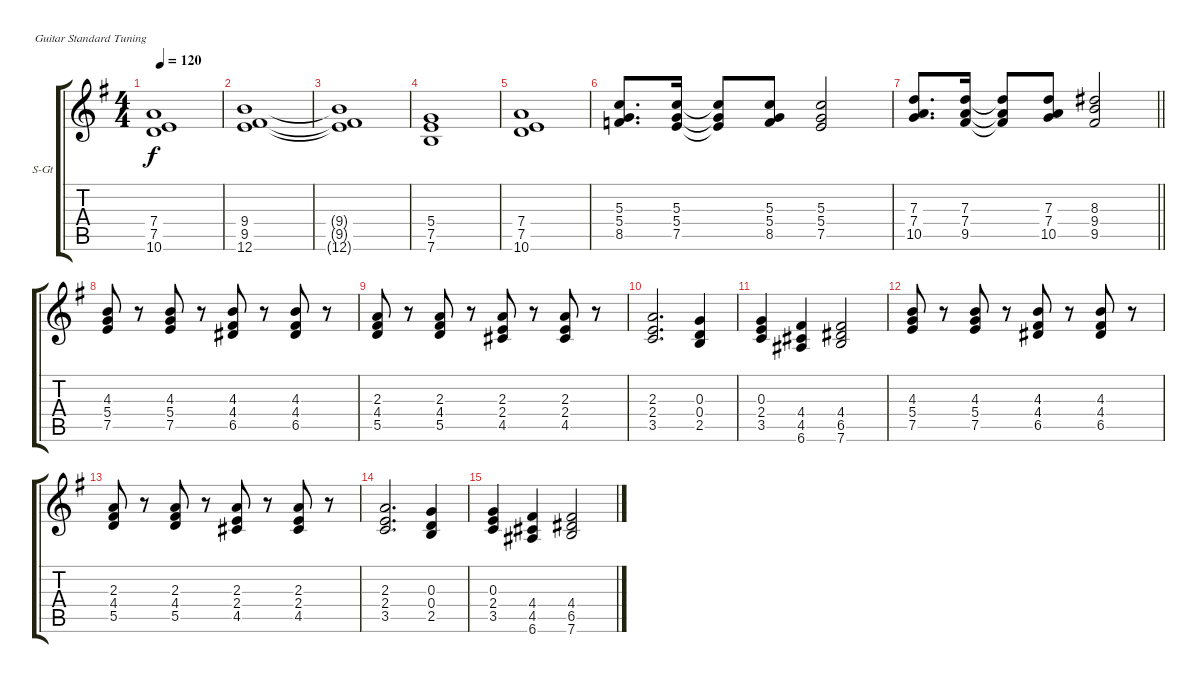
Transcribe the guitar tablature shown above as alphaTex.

\bracketExtendMode groupsimilarinstruments
\firstSystemTrackNameOrientation horizontal
\otherSystemsTrackNameOrientation horizontal
\track ("KEYBOARDS" "S-Gt") {instrument lead1square}
\staff {score tabs}
\tuning (E4 B3 G3 D3 A2 E2)
\displaytranspose 12
\ts (4 4)
\tempo 120
\clef g2
\ks eminor
(7.4 7.5 10.6).1{dy f} |
(9.4 9.5 12.6).1 |
(9.4{t} 9.5{t} 12.6{t}).1 |
(5.4 7.5 7.6).1 |
(7.4 7.5 10.6).1 |
(5.3 5.4 8.5).8{d} (5.3 5.4 7.5).16 (5.3{t} 5.4{t} 7.5{t}).8 (5.3 5.4 8.5).8 (5.3 5.4 7.5).2 |
\barLineRight lightlight
(7.3 7.4 10.5).8{d} (7.3 7.4 9.5).16 (7.3{t} 7.4{t} 9.5{t}).8 (7.3 7.4 10.5).8 (8.3 9.4 9.5).2 |
(4.3 5.4 7.5).8 r.8 (4.3 5.4 7.5).8 r.8 (4.3 4.4 6.5).8 r.8 (4.3 4.4 6.5).8 r.8 |
(2.3 4.4 5.5).8 r.8 (2.3 4.4 5.5).8 r.8 (2.3 2.4 4.5).8 r.8 (2.3 2.4 4.5).8 r.8 |
(2.3 2.4 3.5).2{d} (0.3 0.4 2.5).4 |
(0.3 2.4 3.5).4 (4.4 4.5 6.6).4 (4.4 6.5 7.6).2 |
(4.3 5.4 7.5).8 r.8 (4.3 5.4 7.5).8 r.8 (4.3 4.4 6.5).8 r.8 (4.3 4.4 6.5).8 r.8 |
(2.3 4.4 5.5).8 r.8 (2.3 4.4 5.5).8 r.8 (2.3 2.4 4.5).8 r.8 (2.3 2.4 4.5).8 r.8 |
(2.3 2.4 3.5).2{d} (0.3 0.4 2.5).4 |
(0.3 2.4 3.5).4 (4.4 4.5 6.6).4 (4.4 6.5 7.6).2
